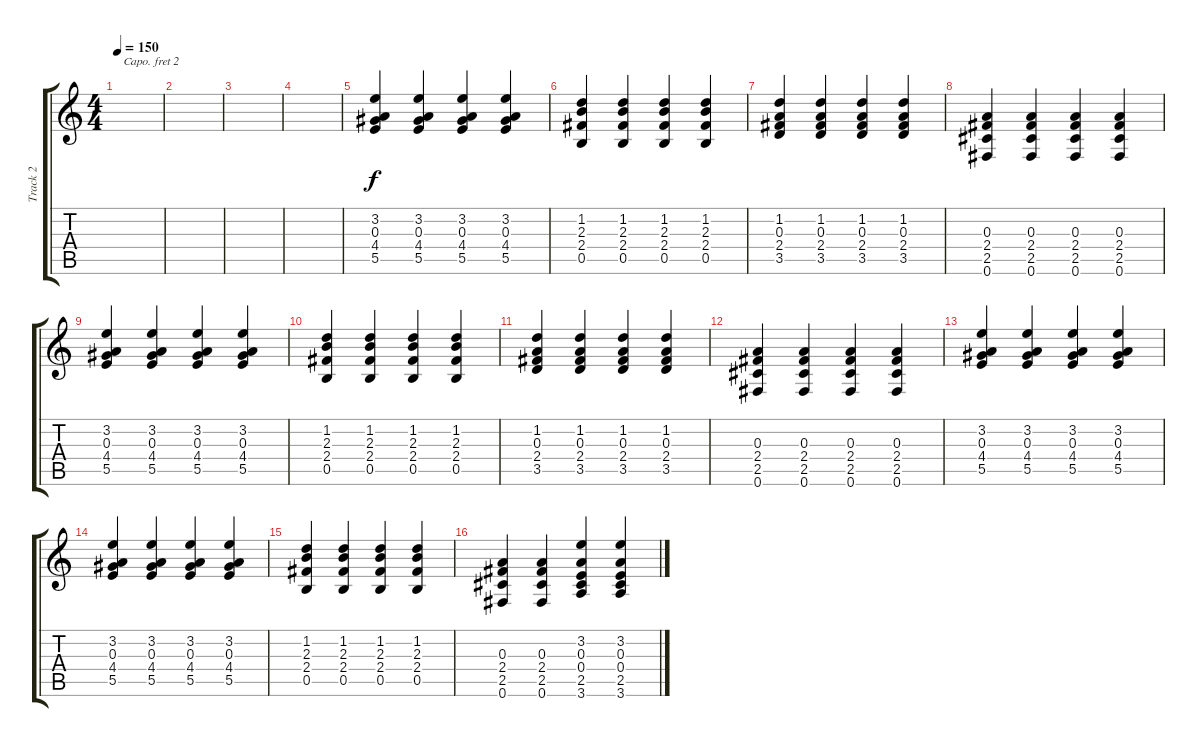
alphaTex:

\track ("Track 2" "Track 2") {instrument electricguitarclean}
\staff {score tabs}
\capo 2
\tuning (E4 B3 G3 D3 A2 E2) {hide}
\ts (4 4)
\tempo 150
\clef g2
\ks c
|
|
|
|
(3.2 0.3 4.4 5.5).4 (3.2 0.3 4.4 5.5).4 (3.2 0.3 4.4 5.5).4 (3.2 0.3 4.4 5.5).4 |
(1.2 2.3 2.4 0.5).4 (1.2 2.3 2.4 0.5).4 (1.2 2.3 2.4 0.5).4 (1.2 2.3 2.4 0.5).4 |
(1.2 0.3 2.4 3.5).4 (1.2 0.3 2.4 3.5).4 (1.2 0.3 2.4 3.5).4 (1.2 0.3 2.4 3.5).4 |
(0.3 2.4 2.5 0.6).4 (0.3 2.4 2.5 0.6).4 (0.3 2.4 2.5 0.6).4 (0.3 2.4 2.5 0.6).4 |
(3.2 0.3 4.4 5.5).4 (3.2 0.3 4.4 5.5).4 (3.2 0.3 4.4 5.5).4 (3.2 0.3 4.4 5.5).4 |
(1.2 2.3 2.4 0.5).4 (1.2 2.3 2.4 0.5).4 (1.2 2.3 2.4 0.5).4 (1.2 2.3 2.4 0.5).4 |
(1.2 0.3 2.4 3.5).4 (1.2 0.3 2.4 3.5).4 (1.2 0.3 2.4 3.5).4 (1.2 0.3 2.4 3.5).4 |
(0.3 2.4 2.5 0.6).4 (0.3 2.4 2.5 0.6).4 (0.3 2.4 2.5 0.6).4 (0.3 2.4 2.5 0.6).4 |
(3.2 0.3 4.4 5.5).4 (3.2 0.3 4.4 5.5).4 (3.2 0.3 4.4 5.5).4 (3.2 0.3 4.4 5.5).4 |
(3.2 0.3 4.4 5.5).4 (3.2 0.3 4.4 5.5).4 (3.2 0.3 4.4 5.5).4 (3.2 0.3 4.4 5.5).4 |
(1.2 2.3 2.4 0.5).4 (1.2 2.3 2.4 0.5).4 (1.2 2.3 2.4 0.5).4 (1.2 2.3 2.4 0.5).4 |
(0.3 2.4 2.5 0.6).4 (0.3 2.4 2.5 0.6).4 (3.2 0.3 0.4 2.5 3.6).4 (3.2 0.3 0.4 2.5 3.6).4
